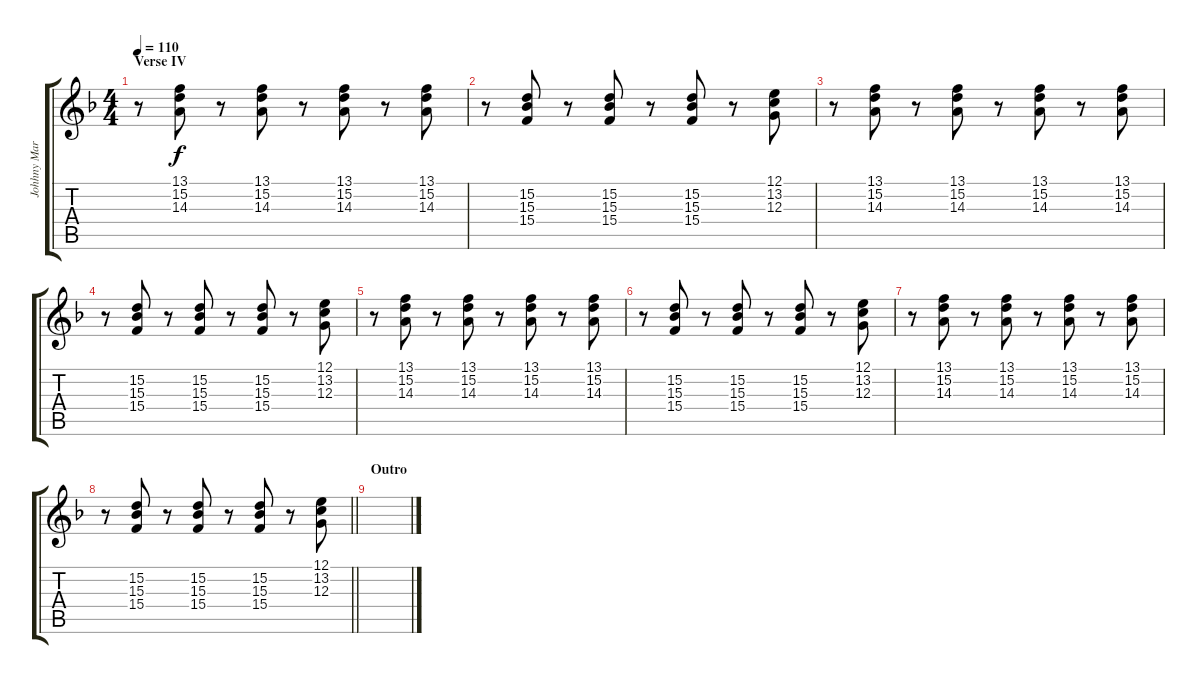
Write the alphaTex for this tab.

\track ("Johhny Marr's piano 8va" "Johhny Mar") {instrument electricpiano1}
\staff {score tabs}
\tuning (E4 B3 G3 D3 A2 E2) {hide}
\ts (4 4)
\section ("" "Verse IV")
\tempo 110
\clef g2
\ks f
r.8{dy f} (13.1 15.2 14.3).8 r.8 (13.1 15.2 14.3).8 r.8 (13.1 15.2 14.3).8 r.8 (13.1 15.2 14.3).8 |
r.8 (15.2 15.3 15.4).8 r.8 (15.2 15.3 15.4).8 r.8 (15.2 15.3 15.4).8 r.8 (12.1 13.2 12.3).8 |
r.8 (13.1 15.2 14.3).8 r.8 (13.1 15.2 14.3).8 r.8 (13.1 15.2 14.3).8 r.8 (13.1 15.2 14.3).8 |
r.8 (15.2 15.3 15.4).8 r.8 (15.2 15.3 15.4).8 r.8 (15.2 15.3 15.4).8 r.8 (12.1 13.2 12.3).8 |
r.8 (13.1 15.2 14.3).8 r.8 (13.1 15.2 14.3).8 r.8 (13.1 15.2 14.3).8 r.8 (13.1 15.2 14.3).8 |
r.8 (15.2 15.3 15.4).8 r.8 (15.2 15.3 15.4).8 r.8 (15.2 15.3 15.4).8 r.8 (12.1 13.2 12.3).8 |
r.8 (13.1 15.2 14.3).8 r.8 (13.1 15.2 14.3).8 r.8 (13.1 15.2 14.3).8 r.8 (13.1 15.2 14.3).8 |
\barLineRight lightlight
r.8 (15.2 15.3 15.4).8 r.8 (15.2 15.3 15.4).8 r.8 (15.2 15.3 15.4).8 r.8 (12.1 13.2 12.3).8 |
\section ("" "Outro")
